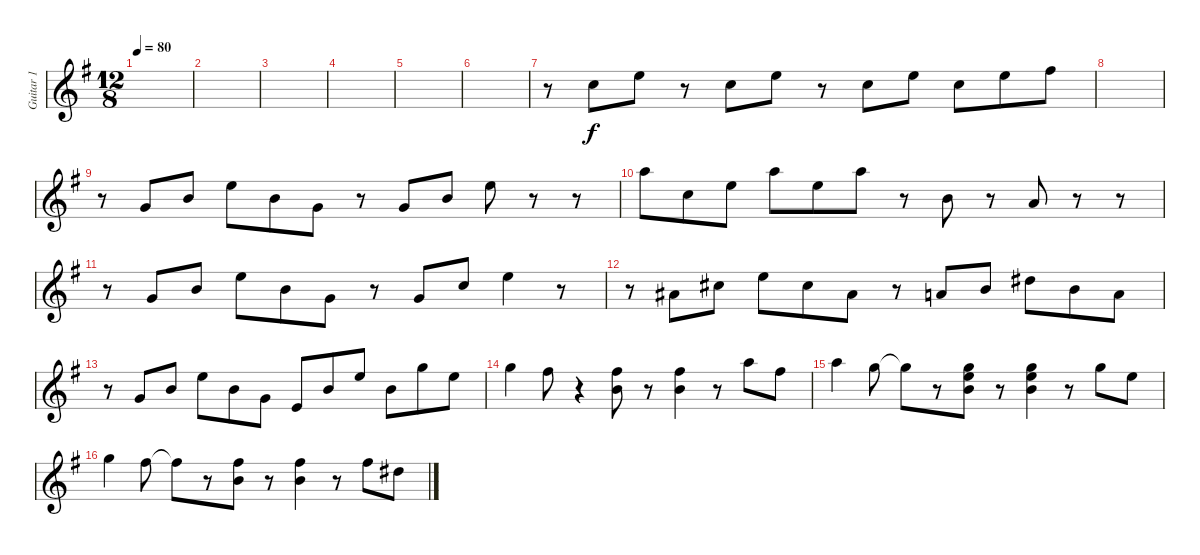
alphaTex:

\track ("Guitar 1" "Guitar 1") {instrument acousticguitarnylon}
\staff {score}
\tuning (E4 B3 G3 D3 A2 E2) {hide}
\ts (12 8)
\tempo 80
\clef g2
\ks g
|
|
|
|
|
|
r.8 1.2.8 0.1.8 r.8 1.2.8 0.1.8 r.8 1.2.8 0.1.8 1.2.8 0.1.8 2.1.8 |
|
r.8 0.3.8 0.2.8 0.1.8 0.2.8 0.3.8 r.8 0.3.8 0.2.8 0.1.8 r.8 r.8 |
5.1.8 1.2.8 0.1.8 5.1.8 0.1.8 5.1.8 r.8 0.2.8 r.8 2.3.8 r.8 r.8 |
r.8 0.3.8 0.2.8 0.1.8 0.2.8 0.3.8 r.8 0.3.8 1.2.8 0.1.4 r.8 |
r.8 3.3.8 2.2.8 0.1.8 2.2.8 3.3.8 r.8 2.3.8 0.2.8 4.2.8 0.2.8 2.3.8 |
r.8 0.3.8 0.2.8 0.1.8 0.2.8 0.3.8 2.4.8 0.2.8 0.1.8 0.2.8 3.1.8 0.1.8 |
3.1.4 2.1.8 r.4 (2.1 0.2).8 r.8 (2.1 0.2).4 r.8 5.1.8 2.1.8 |
5.1.4 3.1.8 3.1{t}.8 r.8 (0.1 0.2 12.3).8 r.8 (0.1 0.2 12.3).4 r.8 3.1.8 0.1.8 |
3.1.4 7.2.8 7.2{t}.8 r.8 (2.1 0.2).8 r.8 (2.1 0.2).4 r.8 2.1.8 4.2.8
